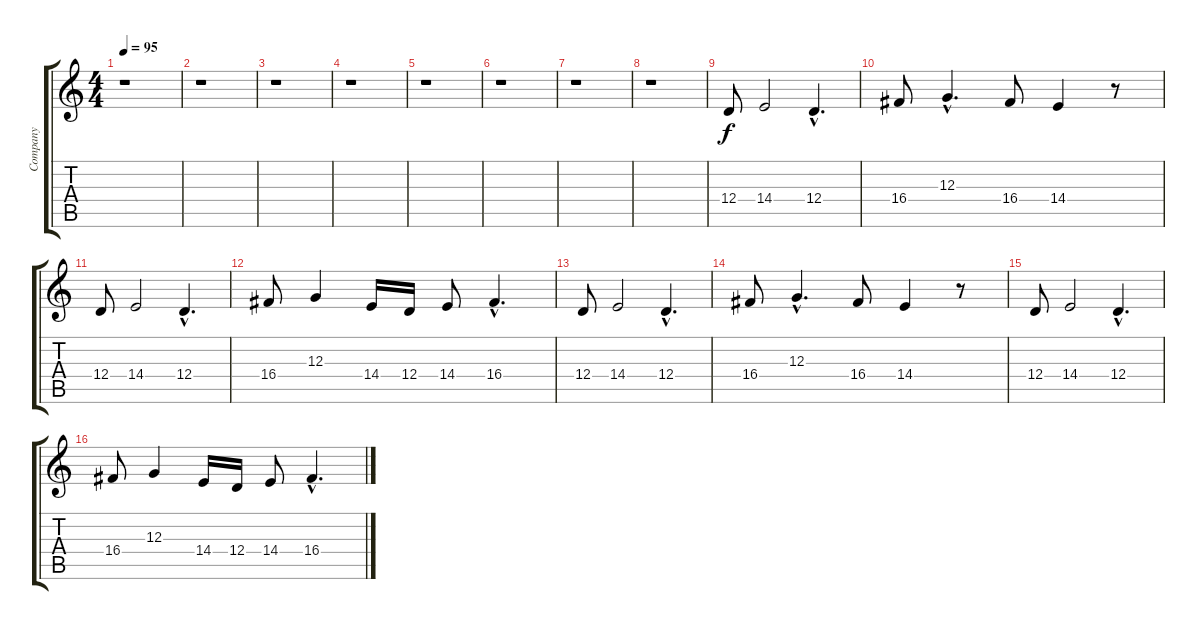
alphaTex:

\track ("Company" "Company") {instrument violin}
\staff {score tabs}
\tuning (E4 B3 G3 D3 A2 E2) {hide}
\ts (4 4)
\tempo 95
\clef g2
\ks c
r.1{dy f instrument violin} |
r.1 |
r.1 |
r.1 |
r.1 |
r.1 |
r.1 |
r.1 |
12.4.8 14.4.2 12.4{hac}.4{d} |
16.4.8 12.3{hac}.4{d} 16.4.8 14.4.4 r.8 |
12.4.8 14.4.2 12.4{hac}.4{d} |
16.4.8 12.3.4 14.4.16 12.4.16 14.4.8 16.4{hac}.4{d} |
12.4.8 14.4.2 12.4{hac}.4{d} |
16.4.8 12.3{hac}.4{d} 16.4.8 14.4.4 r.8 |
12.4.8 14.4.2 12.4{hac}.4{d} |
16.4.8 12.3.4 14.4.16 12.4.16 14.4.8 16.4{hac}.4{d}
